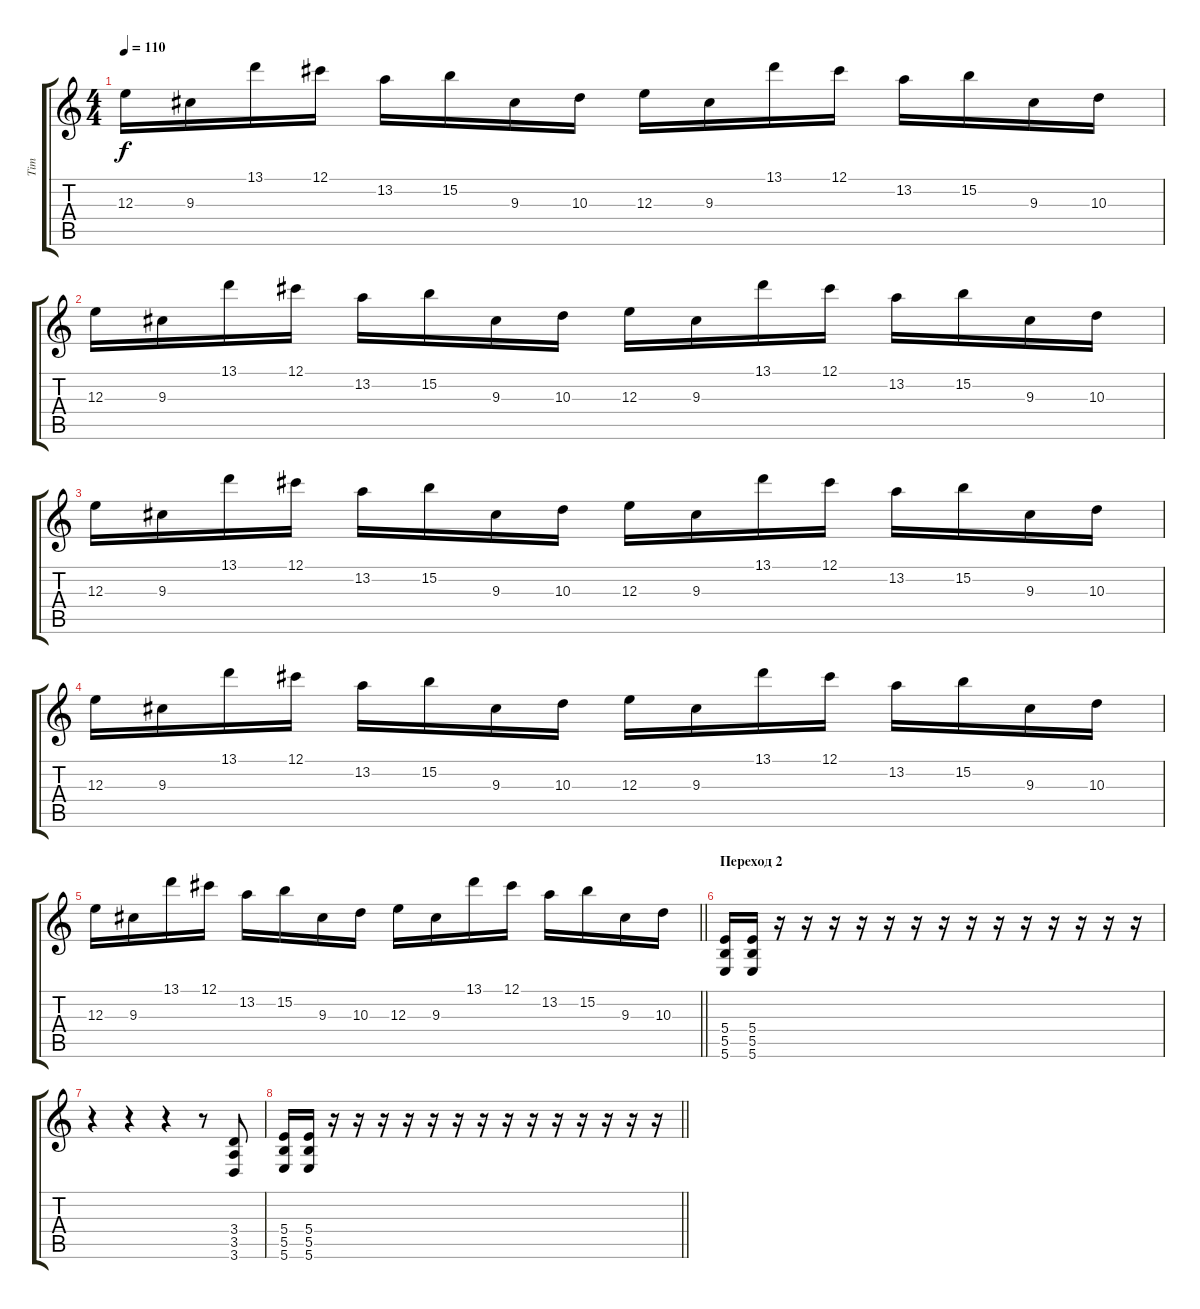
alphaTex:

\track ("Tim" "Tim") {instrument distortionguitar}
\staff {score tabs}
\tuning (Db4 Ab3 E3 B2 Gb2 B1) {hide}
\ts (4 4)
\tempo 110
\clef g2
\ks c
12.3.16{dy f} 9.3.16 13.1.16 12.1.16 13.2.16 15.2.16 9.3.16 10.3.16 12.3.16 9.3.16 13.1.16 12.1.16 13.2.16 15.2.16 9.3.16 10.3.16 |
12.3.16 9.3.16 13.1.16 12.1.16 13.2.16 15.2.16 9.3.16 10.3.16 12.3.16 9.3.16 13.1.16 12.1.16 13.2.16 15.2.16 9.3.16 10.3.16 |
12.3.16 9.3.16 13.1.16 12.1.16 13.2.16 15.2.16 9.3.16 10.3.16 12.3.16 9.3.16 13.1.16 12.1.16 13.2.16 15.2.16 9.3.16 10.3.16 |
12.3.16 9.3.16 13.1.16 12.1.16 13.2.16 15.2.16 9.3.16 10.3.16 12.3.16 9.3.16 13.1.16 12.1.16 13.2.16 15.2.16 9.3.16 10.3.16 |
\barLineRight lightlight
12.3.16 9.3.16 13.1.16 12.1.16 13.2.16 15.2.16 9.3.16 10.3.16 12.3.16 9.3.16 13.1.16 12.1.16 13.2.16 15.2.16 9.3.16 10.3.16 |
\section ("" "Переход 2")
(5.4 5.5 5.6).16 (5.4 5.5 5.6).16 r.16 r.16 r.16 r.16 r.16 r.16 r.16 r.16 r.16 r.16 r.16 r.16 r.16 r.16 |
r.4 r.4 r.4 r.8 (3.4 3.5 3.6).8 |
\barLineRight lightlight
(5.4 5.5 5.6).16 (5.4 5.5 5.6).16 r.16 r.16 r.16 r.16 r.16 r.16 r.16 r.16 r.16 r.16 r.16 r.16 r.16 r.16
